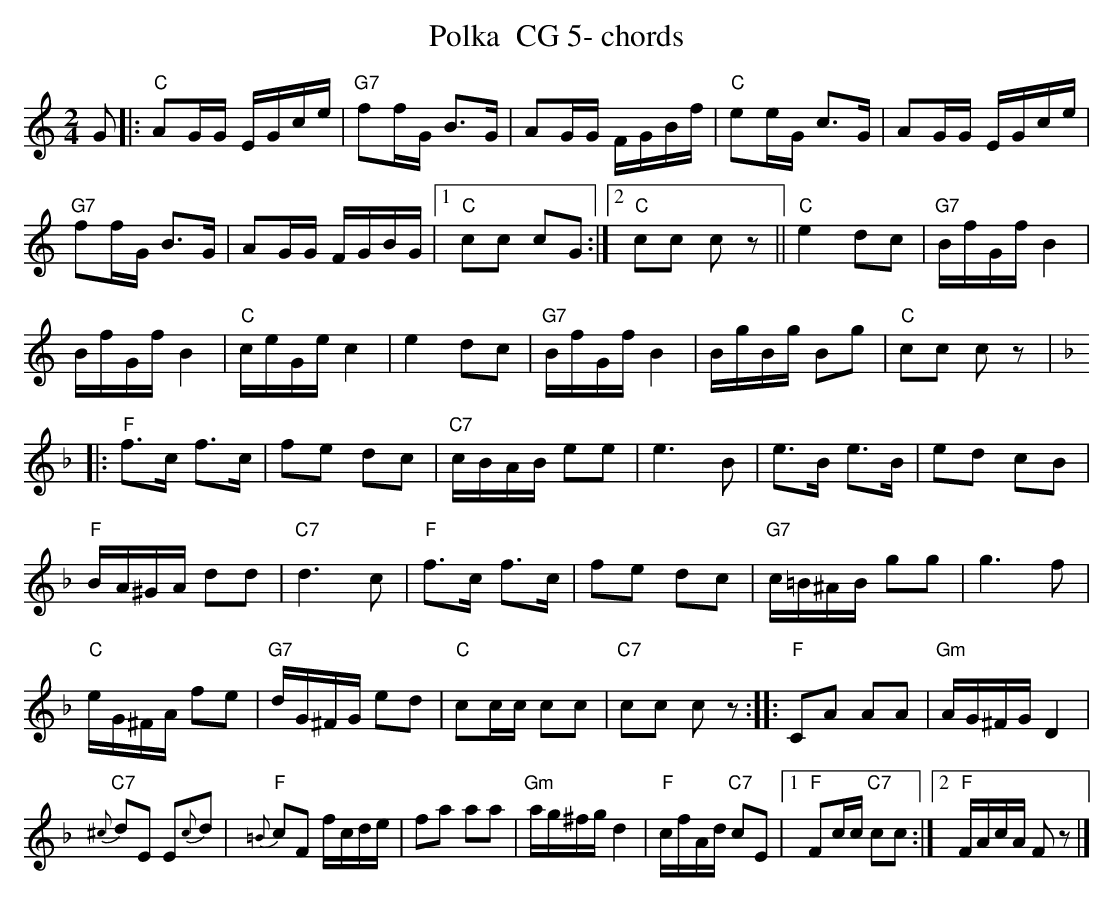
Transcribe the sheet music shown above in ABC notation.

X:1
T:Polka  CG 5- chords
M:2/4
L:1/16
K:Cmaj%%MIDI gchordon
G2 |:"C"A2GG EGce | "G7"f2fG B3G | A2GG FGBf | "C"e2eG c3G | A2GG EGce |
"G7"f2fG B3G | A2GG FGBG |1 "C"c2c2 c2G2 :|2 "C"c2c2 c2z2 || "C"e4d2c2 | "G7"BfGfB4 |
BfGfB4 | "C"ceGec4 | e4d2c2 | "G7"BfGfB4 | BgBg B2g2 | "C"c2c2 c2z2 |: [K:Fmaj]
"F"f3c f3c | f2e2 d2c2 | "C7"cBAB e2e2 | e6B2 | e3B e3B | e2d2 c2B2 |
"F"BA^GA d2d2 | "C7"d6c2 | "F"f3c f3c | f2e2 d2c2 | "G7"c=B^AB g2g2 | g6f2 |
"C"eG^FA f2e2 | "G7"dG^FG e2d2 | "C"c2cc c2c2 | "C7"c2c2 c2z2 :: "F"C2A2 A2A2 | "Gm"AG^FGD4 |
"C7"{^c}d2E2 E2{c}d2 | "F"{=B}c2F2 fcde | f2a2 a2a2 | "Gm"ag^fgd4 | "F"cfAd "C7"c2E2 |1 "F"F2cc "C7"c2c2 :|2 "F"FAcA F2z2 |]
